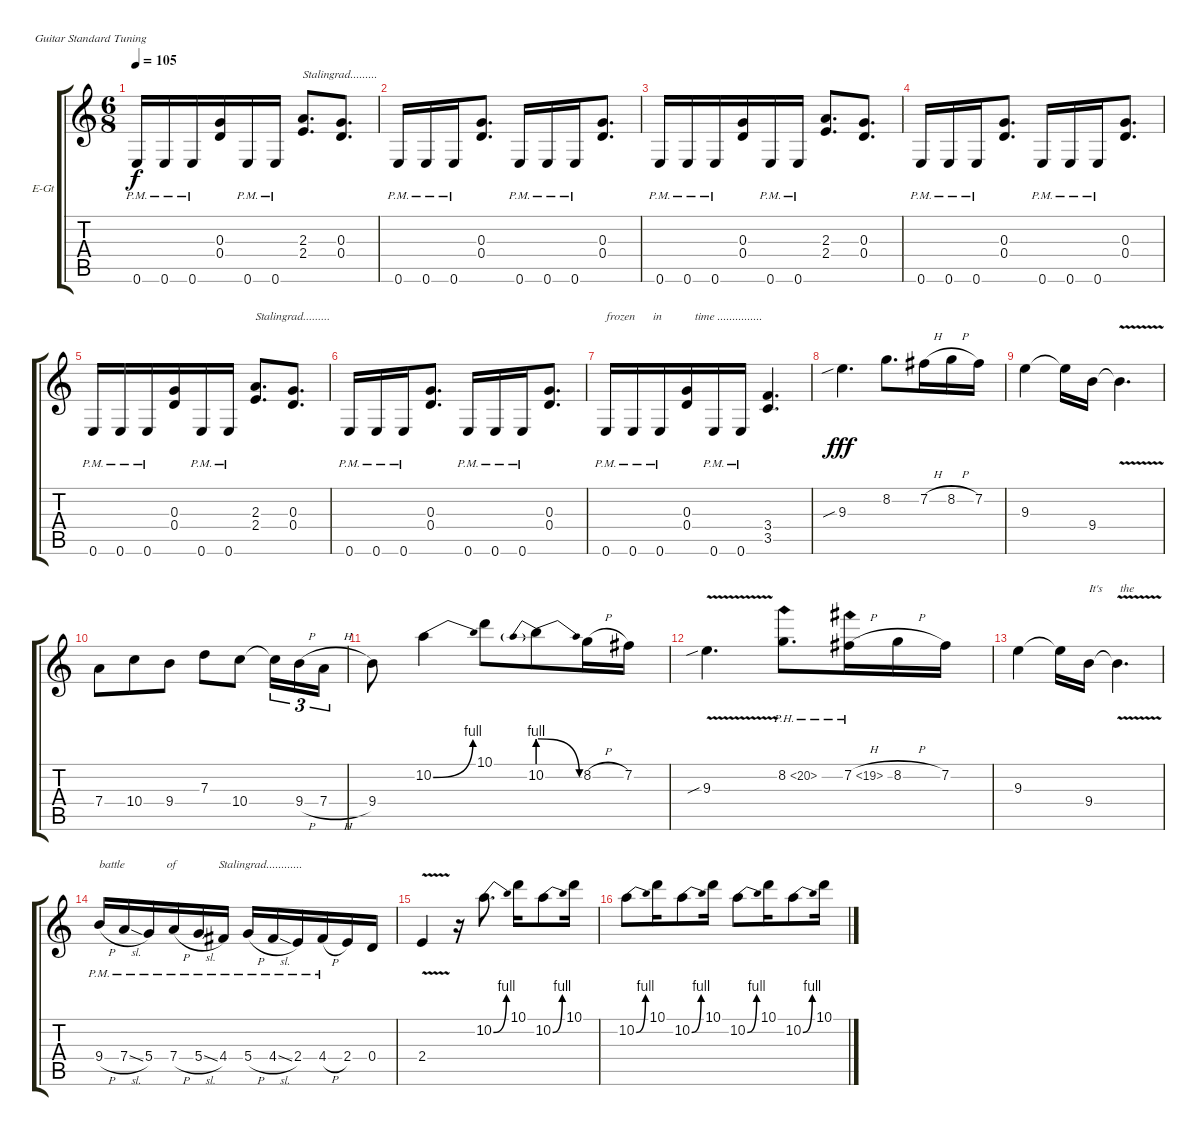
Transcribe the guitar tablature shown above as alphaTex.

\defaultSystemsLayout 4
\bracketExtendMode groupsimilarinstruments
\firstSystemTrackNameOrientation horizontal
\otherSystemsTrackNameOrientation horizontal
\track ("Wolf Hoffmann" "E-Gt") {instrument distortionguitar}
\staff {score tabs}
\tuning (E4 B3 G3 D3 A2 E2)
\ts (6 8)
\tempo 105
\clef g2
\ks c
0.6{pm}.16{dy f} 0.6{pm}.16 0.6{pm}.16 (0.3 0.4).16 0.6{pm}.16 0.6{pm}.16 (2.4 2.3).8{d txt "Stalingrad........."} (0.4 0.3).8{d} |
0.6{pm}.16 0.6{pm}.16 0.6{pm}.16 (0.3 0.4).8{d} 0.6{pm}.16 0.6{pm}.16 0.6{pm}.16 (0.3 0.4).8{d} |
0.6{pm}.16 0.6{pm}.16 0.6{pm}.16 (0.3 0.4).16 0.6{pm}.16 0.6{pm}.16 (2.4 2.3).8{d} (0.4 0.3).8{d} |
0.6{pm}.16 0.6{pm}.16 0.6{pm}.16 (0.3 0.4).8{d} 0.6{pm}.16 0.6{pm}.16 0.6{pm}.16 (0.3 0.4).8{d} |
0.6{pm}.16 0.6{pm}.16 0.6{pm}.16 (0.3 0.4).16 0.6{pm}.16 0.6{pm}.16 (2.4 2.3).8{d txt "Stalingrad........."} (0.4 0.3).8{d} |
0.6{pm}.16 0.6{pm}.16 0.6{pm}.16 (0.3 0.4).8{d} 0.6{pm}.16 0.6{pm}.16 0.6{pm}.16 (0.3 0.4).8{d} |
0.6{pm}.16{txt "frozen      in           time ..............."} 0.6{pm}.16 0.6{pm}.16 (0.3 0.4).16 0.6{pm}.16 0.6{pm}.16 (3.4 3.5).4{d} |
9.3{sib}.4{d dy fff} 8.2.8{d} 7.2{h}.16 8.2{h}.16 7.2.16 |
9.3.4 9.3{t}.16 9.4.16 9.4{v t}.4{d} |
7.4.8 10.4.8 9.4.8 7.3.8 10.4.8 10.4{t}.16{tu (3 2)} 9.4{h}.16{tu (3 2)} 7.4{h}.16{tu (3 2)} |
9.4.8 10.2{be (bend 0 0 60 4)}.4 10.1.8 10.2{be (prebendrelease 0 4 60 0)}.8 8.2{h}.16 7.2.16 |
9.3{v sib}.4{d} 8.2{ph 12}.8{d} 7.2{ph 12 h}.16 8.2{h}.16 7.2.16 |
9.3.4 9.3{t}.16 9.4.16{txt "It's      the"} 9.4{v t}.4{d} |
9.4{h pm}.16{txt "battle              of              Stalingrad............"} 7.4{sl pm}.16 5.4{pm}.16 7.4{h pm}.16 5.4{sl pm}.16 4.4{pm}.16 5.4{h pm}.16 4.4{sl pm}.16 2.4{pm}.16 4.4{h pm}.16 2.4.16 0.4.16 |
2.4{v}.4 r.16 10.2{be (bend 0 0 60 4)}.8{d} 10.1.16 10.2{be (bend 0 0 60 4)}.8 10.1.16 |
10.2{be (bend 0 0 60 4)}.8 10.1.16 10.2{be (bend 0 0 60 4)}.8 10.1.16 10.2{be (bend 0 0 60 4)}.8 10.1.16 10.2{be (bend 0 0 60 4)}.8 10.1.16
